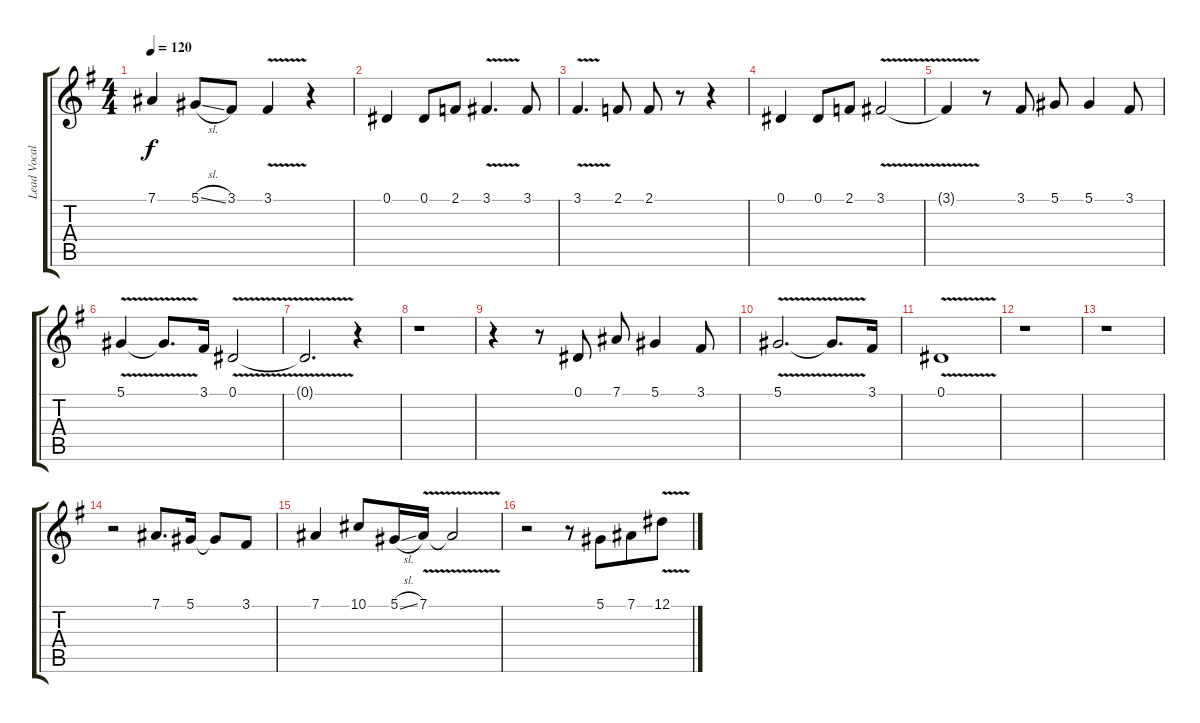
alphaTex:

\track ("Lead Vocals - Doogie White" "Lead Vocal") {instrument flute}
\staff {score tabs}
\tuning (Eb4 Bb3 Gb3 Db3 Ab2 Eb2) {hide}
\ts (4 4)
\tempo 120
\clef g2
\ks eminor
7.1.4{dy f} 5.1{sl}.8 3.1.8 3.1{v}.4 r.4 |
0.1.4 0.1.8 2.1.8 3.1{v}.4{d} 3.1.8 |
3.1{v}.4{d} 2.1.8 2.1.8 r.8 r.4 |
0.1.4 0.1.8 2.1.8 3.1{v}.2 |
3.1{t}.4 r.8 3.1.8 5.1.8 5.1.4 3.1.8 |
5.1{v}.4 5.1{t}.8{d} 3.1.16 0.1{v}.2 |
0.1{t}.2{d} r.4 |
r.1 |
r.4 r.8 0.1.8 7.1.8 5.1.4 3.1.8 |
5.1{v}.2{d} 5.1{t}.8{d} 3.1.16 |
0.1{v}.1 |
r.1 |
r.1 |
r.2 7.1.8{d} 5.1.16 5.1{t}.8 3.1.8 |
7.1.4 10.1.8 5.1{sl}.16 7.1{v}.16 7.1{t}.2 |
r.2 r.8 5.1.8{beam merge} 7.1.8 12.1{v}.8
